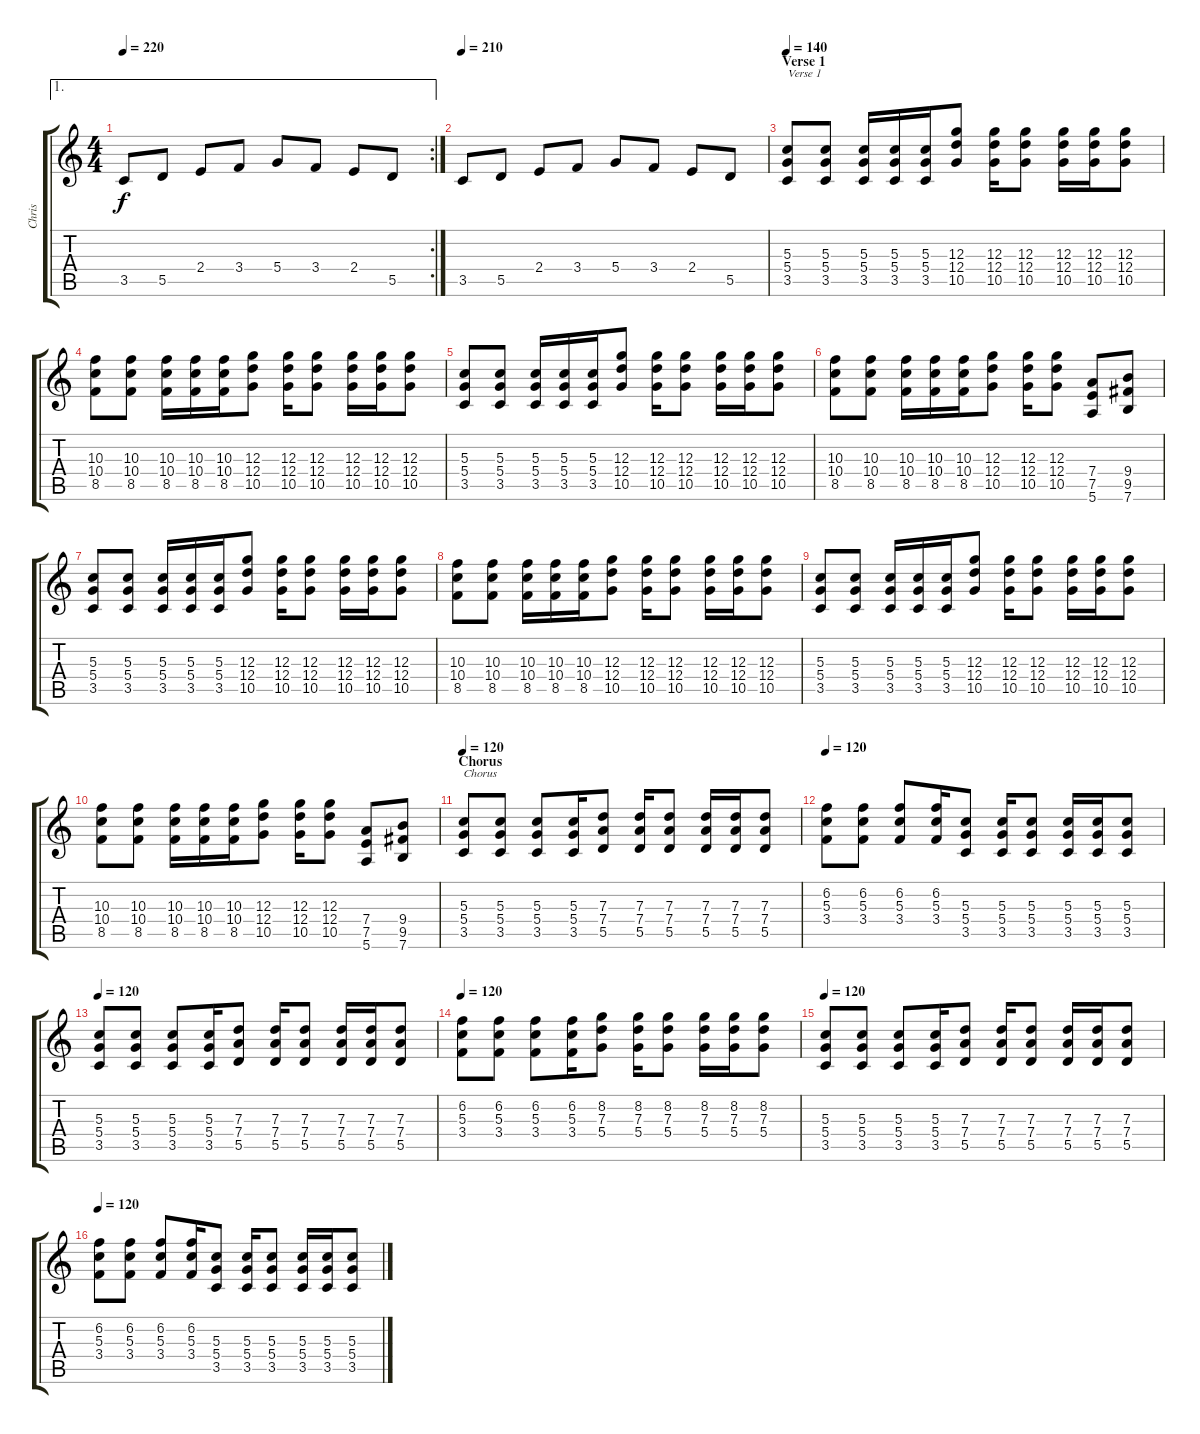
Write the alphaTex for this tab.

\track ("Chris" "Chris") {instrument distortionguitar}
\staff {score tabs}
\tuning (E4 B3 G3 D3 A2 E2) {hide}
\ae 1
\rc 2
\ts (4 4)
\tempo 220
\clef g2
\ks c
3.5.8{dy f} 5.5.8 2.4.8 3.4.8 5.4.8 3.4.8 2.4.8 5.5.8 |
\tempo 210
3.5.8 5.5.8 2.4.8 3.4.8 5.4.8 3.4.8 2.4.8 5.5.8 |
\section ("" "Verse 1")
\tempo 140
(5.3 5.4 3.5).8{txt "Verse 1" volume 10} (5.3 5.4 3.5).8 (5.3 5.4 3.5).16 (5.3 5.4 3.5).16 (5.3 5.4 3.5).16 (12.3 12.4 10.5).8 (12.3 12.4 10.5).16 (12.3 12.4 10.5).8 (12.3 12.4 10.5).16 (12.3 12.4 10.5).16 (12.3 12.4 10.5).8 |
(10.3 10.4 8.5).8 (10.3 10.4 8.5).8 (10.3 10.4 8.5).16 (10.3 10.4 8.5).16 (10.3 10.4 8.5).16 (12.3 12.4 10.5).8 (12.3 12.4 10.5).16 (12.3 12.4 10.5).8 (12.3 12.4 10.5).16 (12.3 12.4 10.5).16 (12.3 12.4 10.5).8 |
(5.3 5.4 3.5).8 (5.3 5.4 3.5).8 (5.3 5.4 3.5).16 (5.3 5.4 3.5).16 (5.3 5.4 3.5).16 (12.3 12.4 10.5).8 (12.3 12.4 10.5).16 (12.3 12.4 10.5).8 (12.3 12.4 10.5).16 (12.3 12.4 10.5).16 (12.3 12.4 10.5).8 |
(10.3 10.4 8.5).8 (10.3 10.4 8.5).8 (10.3 10.4 8.5).16 (10.3 10.4 8.5).16 (10.3 10.4 8.5).16 (12.3 12.4 10.5).8 (12.3 12.4 10.5).16 (12.3 12.4 10.5).8 (7.4 7.5 5.6).8 (9.4 9.5 7.6).8 |
(5.3 5.4 3.5).8 (5.3 5.4 3.5).8 (5.3 5.4 3.5).16 (5.3 5.4 3.5).16 (5.3 5.4 3.5).16 (12.3 12.4 10.5).8 (12.3 12.4 10.5).16 (12.3 12.4 10.5).8 (12.3 12.4 10.5).16 (12.3 12.4 10.5).16 (12.3 12.4 10.5).8 |
(10.3 10.4 8.5).8 (10.3 10.4 8.5).8 (10.3 10.4 8.5).16 (10.3 10.4 8.5).16 (10.3 10.4 8.5).16 (12.3 12.4 10.5).8 (12.3 12.4 10.5).16 (12.3 12.4 10.5).8 (12.3 12.4 10.5).16 (12.3 12.4 10.5).16 (12.3 12.4 10.5).8 |
(5.3 5.4 3.5).8 (5.3 5.4 3.5).8 (5.3 5.4 3.5).16 (5.3 5.4 3.5).16 (5.3 5.4 3.5).16 (12.3 12.4 10.5).8 (12.3 12.4 10.5).16 (12.3 12.4 10.5).8 (12.3 12.4 10.5).16 (12.3 12.4 10.5).16 (12.3 12.4 10.5).8 |
(10.3 10.4 8.5).8 (10.3 10.4 8.5).8 (10.3 10.4 8.5).16 (10.3 10.4 8.5).16 (10.3 10.4 8.5).16 (12.3 12.4 10.5).8 (12.3 12.4 10.5).16 (12.3 12.4 10.5).8 (7.4 7.5 5.6).8 (9.4 9.5 7.6).8 |
\section ("" "Chorus")
\tempo 140
\tempo 120
(5.3 5.4 3.5).8{txt "Chorus" volume 12} (5.3 5.4 3.5).8 (5.3 5.4 3.5).8 (5.3 5.4 3.5).16 (7.3 7.4 5.5).8 (7.3 7.4 5.5).16 (7.3 7.4 5.5).8 (7.3 7.4 5.5).16 (7.3 7.4 5.5).16 (7.3 7.4 5.5).8 |
\tempo 120
(6.2 5.3 3.4).8 (6.2 5.3 3.4).8 (6.2 5.3 3.4).8 (6.2 5.3 3.4).16 (5.3 5.4 3.5).8 (5.3 5.4 3.5).16 (5.3 5.4 3.5).8 (5.3 5.4 3.5).16 (5.3 5.4 3.5).16 (5.3 5.4 3.5).8 |
\tempo 120
(5.3 5.4 3.5).8 (5.3 5.4 3.5).8 (5.3 5.4 3.5).8 (5.3 5.4 3.5).16 (7.3 7.4 5.5).8 (7.3 7.4 5.5).16 (7.3 7.4 5.5).8 (7.3 7.4 5.5).16 (7.3 7.4 5.5).16 (7.3 7.4 5.5).8 |
\tempo 120
(6.2 5.3 3.4).8 (6.2 5.3 3.4).8 (6.2 5.3 3.4).8 (6.2 5.3 3.4).16 (8.2 7.3 5.4).8 (8.2 7.3 5.4).16 (8.2 7.3 5.4).8 (8.2 7.3 5.4).16 (8.2 7.3 5.4).16 (8.2 7.3 5.4).8 |
\tempo 120
(5.3 5.4 3.5).8 (5.3 5.4 3.5).8 (5.3 5.4 3.5).8 (5.3 5.4 3.5).16 (7.3 7.4 5.5).8 (7.3 7.4 5.5).16 (7.3 7.4 5.5).8 (7.3 7.4 5.5).16 (7.3 7.4 5.5).16 (7.3 7.4 5.5).8 |
\tempo 120
(6.2 5.3 3.4).8 (6.2 5.3 3.4).8 (6.2 5.3 3.4).8 (6.2 5.3 3.4).16 (5.3 5.4 3.5).8 (5.3 5.4 3.5).16 (5.3 5.4 3.5).8 (5.3 5.4 3.5).16 (5.3 5.4 3.5).16 (5.3 5.4 3.5).8
